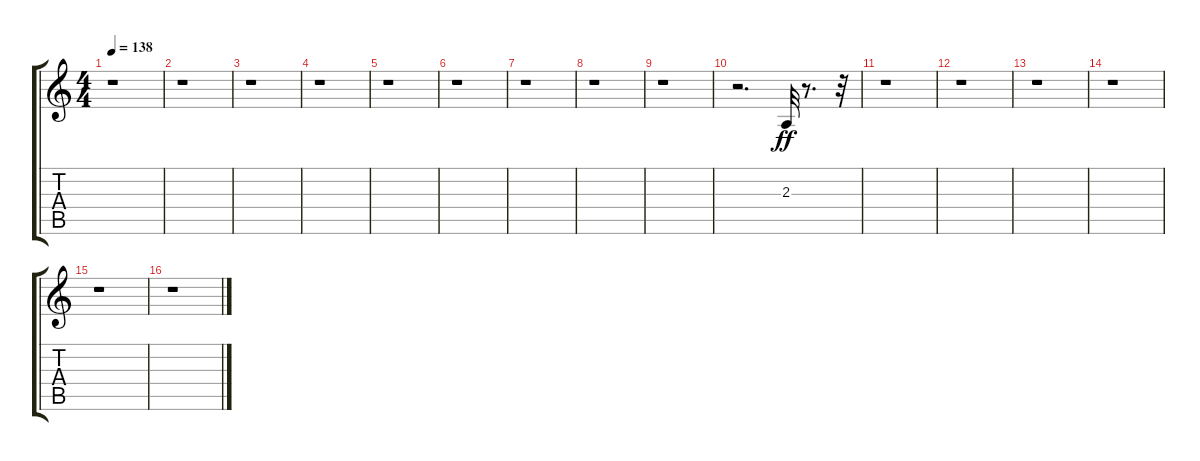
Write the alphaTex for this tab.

\track "" {instrument synthdrum}
\staff {score tabs}
\tuning (E4 B3 G3 D3 A2 E2) {hide}
\ts (4 4)
\tempo 138
\clef g2
\ks c
r.1{dy ff} |
r.1 |
r.1 |
r.1 |
r.1 |
r.1 |
r.1 |
r.1 |
r.1 |
r.2{d} 2.3.32 r.8{d} r.32 |
r.1 |
r.1 |
r.1 |
r.1 |
r.1 |
r.1
